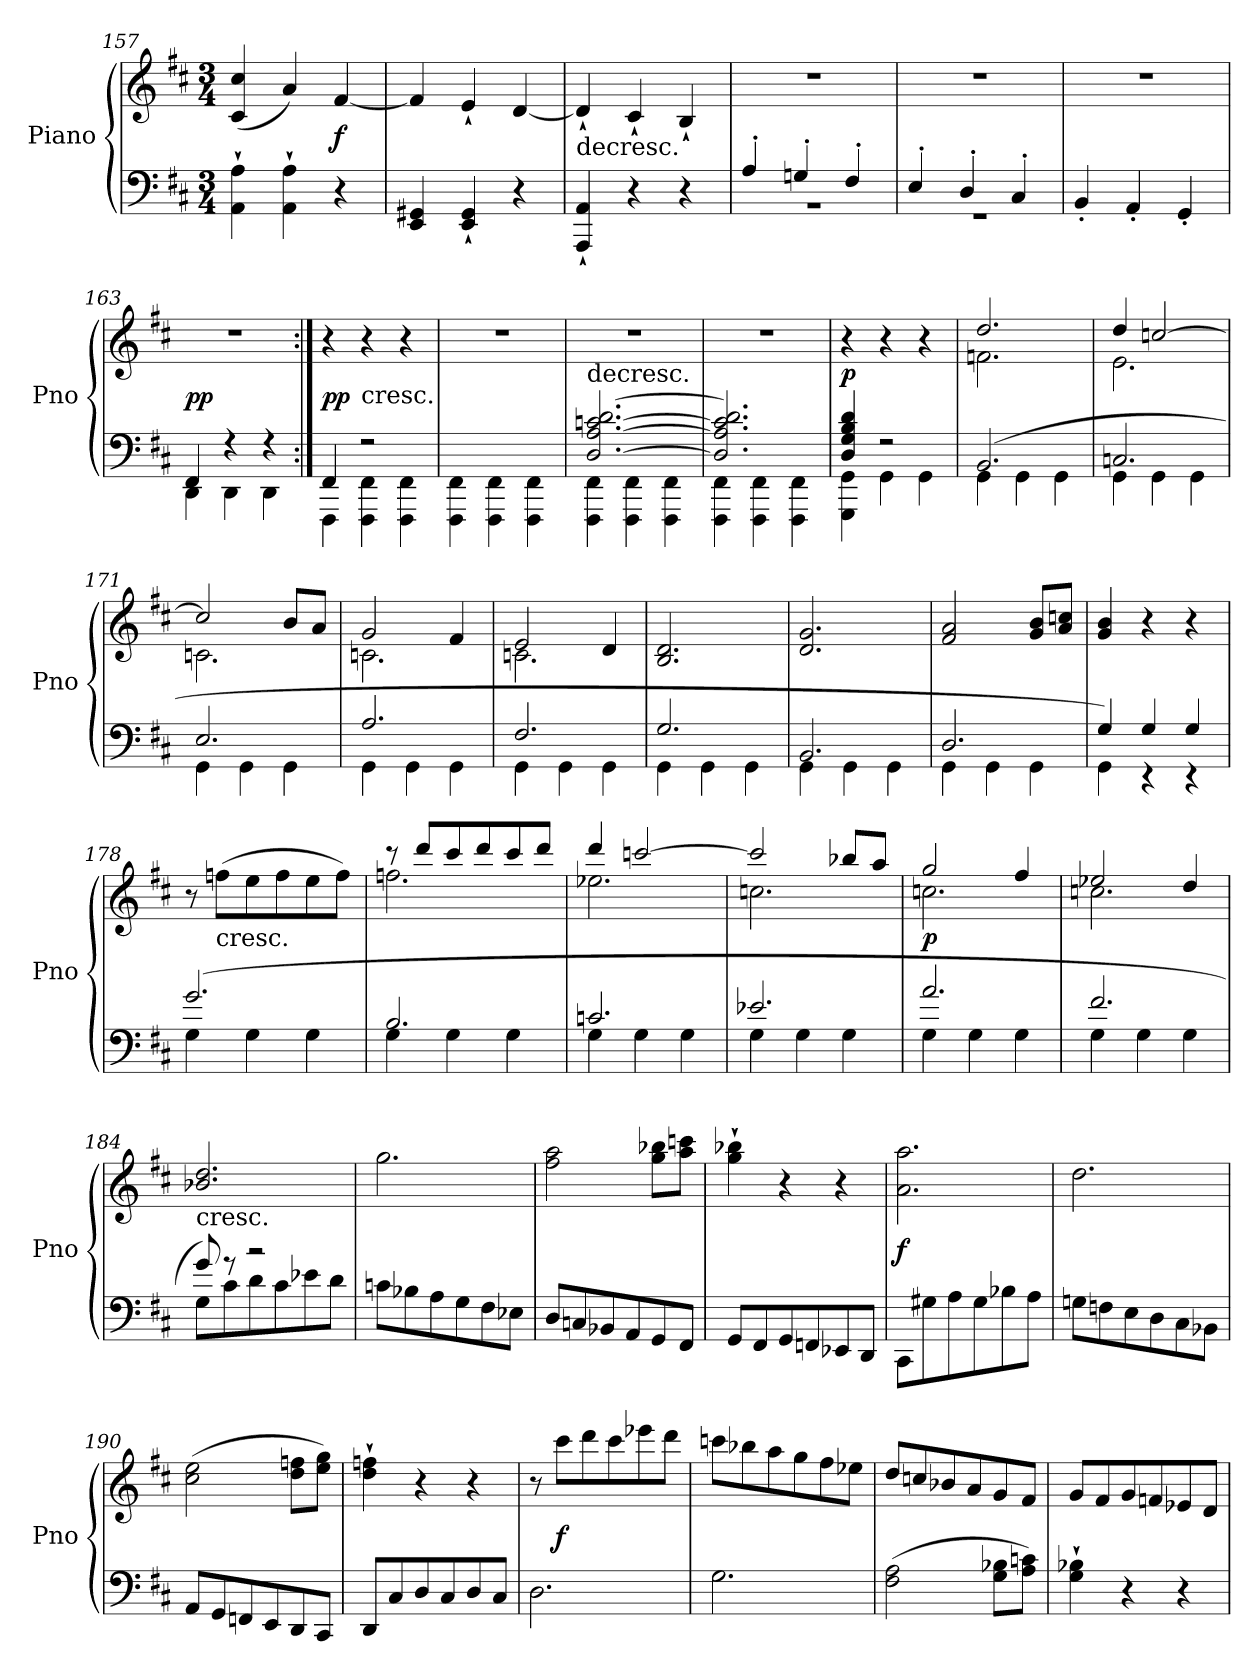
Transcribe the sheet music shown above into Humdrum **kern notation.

**kern	**kern	**dynam
*part1	*part1	*part1
*staff2	*staff1	*staff1/2
*I"Piano	*	*
*I'Pno	*	*
*clefF4	*clefG2	*
*k[f#c#]	*k[f#c#]	*
*D:	*D:	*
*M3/4	*M3/4	*
=157	=157	=157
4AA`\ 4A`\	(4c#/ 4cc#/	.
4AA`\ 4A`\	4a/)	.
4r	[4f#/	f
=158	=158	=158
4EE/ 4GG#X/	4f#/]	.
4EE`/ 4GG#`/	4e`/	.
4r	[4d/	.
=159	=159	=159
!	!LO:TX:c:t=decresc.	!
4AAA`/ 4AA`/	4d`/]	.
4r	4c#`/	.
4r	4B`/	.
=160	=160	=160
*^	*	*
4A'/	2.r	2.r	.
4Gn'/	.	.	.
4F#'/	.	.	.
=161	=161	=161	=161
4E'/	2.r	2.r	.
4D'/	.	.	.
4C#'/	.	.	.
*v	*v	*	*
=162	=162	=162
4BB'/	2.r	.
4AA'/	.	.
4GG'/	.	.
=163	=163	=163
*^	*	*
4FF#/	4DD\	2.r	pp
4r	4DD\	.	.
4r	4DD\	.	.
=164:|!	=164:|!	=164:|!	=164:|!
4FF#/	4FFF#\	4r	pp
!	!	!LO:TX:c:t=cresc.	!
2r	4FFF#\ 4FF#\	4r	.
.	4FFF#\ 4FF#\	4r	.
*v	*v	*	*
=165	=165	=165
4FFF#\ 4FF#\	2.r	.
4FFF#\ 4FF#\	.	.
4FFF#\ 4FF#\	.	.
=166	=166	=166
*^	*	*
!	!	!LO:TX:c:t=decresc.	!
[2.D/ [2.A/ [2.cn/ [2.d/	4FFF#\ 4FF#\	2.r	.
.	4FFF#\ 4FF#\	.	.
.	4FFF#\ 4FF#\	.	.
=167	=167	=167	=167
2.D]/ 2.A]/ 2.c]/ 2.d]/	4FFF#\ 4FF#\	2.r	.
.	4FFF#\ 4FF#\	.	.
.	4FFF#\ 4FF#\	.	.
=168	=168	=168	=168
4D/ 4G/ 4B/ 4d/	4GGG\ 4GG\	4r	p
2r	4GG\	4r	.
.	4GG\	4r	.
=169	=169	=169	=169
*	*	*^	*
(2.BB/	4GG\	2.dd/	2.fn\	.
.	4GG\	.	.	.
.	4GG\	.	.	.
=170	=170	=170	=170	=170
2.Cn/	4GG\	4dd/	2.e\	.
.	4GG\	[2ccn/	.	.
.	4GG\	.	.	.
=171	=171	=171	=171	=171
2.E/	4GG\	2cc/]	2.cn\	.
.	4GG\	.	.	.
.	4GG\	8b/L	.	.
.	.	8a/J	.	.
=172	=172	=172	=172	=172
2.A/	4GG\	2g/	2.cn\	.
.	4GG\	.	.	.
.	4GG\	4f#/	.	.
=173	=173	=173	=173	=173
2.F#/	4GG\	2e/	2.cn\	.
.	4GG\	.	.	.
.	4GG\	4d/	.	.
*	*	*v	*v	*
=174	=174	=174	=174
2.G/	4GG\	2.B/ 2.d/	.
.	4GG\	.	.
.	4GG\	.	.
=175	=175	=175	=175
2.BB/	4GG\	2.d/ 2.g/	.
.	4GG\	.	.
.	4GG\	.	.
=176	=176	=176	=176
2.D/	4GG\	2f#/ 2a/	.
.	4GG\	.	.
.	4GG\	8g/ 8b/L	.
.	.	8a/ 8ccn/J	.
=177	=177	=177	=177
4G/)	4GG\	4g/ 4b/	.
4G/	4r	4r	.
4G/	4r	4r	.
=178	=178	=178	=178
(2.g/	4G\	8r	.
!	!	!LO:TX:c:t=cresc.	!
.	.	(8ffn\L	.
.	4G\	8ee\	.
.	.	8ff\	.
.	4G\	8ee\	.
.	.	8ff\J)	.
=179	=179	=179	=179
*	*	*^	*
2.B/	4G\	8r	2.ffn\	.
.	.	8ddd/L	.	.
.	4G\	8ccc#/	.	.
.	.	8ddd/	.	.
.	4G\	8ccc#/	.	.
.	.	8ddd/J	.	.
=180	=180	=180	=180	=180
2.cn/	4G\	4ddd/	2.ee-X\	.
.	4G\	[2cccn/	.	.
.	4G\	.	.	.
=181	=181	=181	=181	=181
2.e-X/	4G\	2ccc/]	2.ccn\	.
.	4G\	.	.	.
.	4G\	8bb-X/L	.	.
.	.	8aa/J	.	.
=182	=182	=182	=182	=182
2.a/	4G\	2gg/	2.ccn\	p
.	4G\	.	.	.
.	4G\	4ff#/	.	.
=183	=183	=183	=183	=183
2.f#/	4G\	2ee-X/	2.ccn\	.
.	4G\	.	.	.
.	4G\	4dd/	.	.
*	*	*v	*v	*
=184	=184	=184	=184
!	!	!LO:TX:c:t=cresc.	!
8g/)	8G\L	2.b-X/ 2.dd/	.
8r	8c#\	.	.
2r	8d\	.	.
.	8c#\	.	.
.	8e-X\	.	.
.	8d\J	.	.
*v	*v	*	*
=185	=185	=185
8cn\L	2.gg\	.
8B-X\	.	.
8A\	.	.
8G\	.	.
8F#\	.	.
8E-X\J	.	.
=186	=186	=186
8D/L	2ff#\ 2aa\	.
8Cn/	.	.
8BB-X/	.	.
8AA/	.	.
8GG/	8gg\ 8bb-X\L	.
8FF#/J	8aa\ 8cccn\J	.
=187	=187	=187
8GG/L	4gg`\ 4bb-X`\	.
8FF#/	.	.
8GG/	4r	.
8FFn/	.	.
8EE-X/	4r	.
8DD/J	.	.
=188	=188	=188
8CC#\L	2.a\ 2.aa\	f
8G#X\	.	.
8A\	.	.
8G#\	.	.
8B-X\	.	.
8A\J	.	.
=189	=189	=189
8Gn\L	2.dd\	.
8Fn\	.	.
8E\	.	.
8D\	.	.
8C#\	.	.
8BB-X\J	.	.
=190	=190	=190
8AA/L	(2cc#\ 2ee\	.
8GG/	.	.
8FFn/	.	.
8EE/	.	.
8DD/	8dd\ 8ffn\L	.
8CC#/J	8ee\ 8gg\J)	.
=191	=191	=191
8DD/L	4dd`\ 4ffn`\	.
8C#/	.	.
8D/	4r	.
8C#/	.	.
8D/	4r	.
8C#/J	.	.
=192	=192	=192
2.D\	8r	.
.	8ccc#\L	f
.	8ddd\	.
.	8ccc#\	.
.	8eee-X\	.
.	8ddd\J	.
=193	=193	=193
2.G\	8cccn\L	.
.	8bb-X\	.
.	8aa\	.
.	8gg\	.
.	8ff#\	.
.	8ee-X\J	.
=194	=194	=194
(2F#\ 2A\	8dd/L	.
.	8ccn/	.
.	8b-X/	.
.	8a/	.
8G\ 8B-X\L	8g/	.
8A\ 8cn\J)	8f#/J	.
=195	=195	=195
4G`\ 4B-X`\	8g/L	.
.	8f#/	.
4r	8g/	.
.	8fn/	.
4r	8e-X/	.
.	8d/J	.
=	=	=
*-	*-	*-
